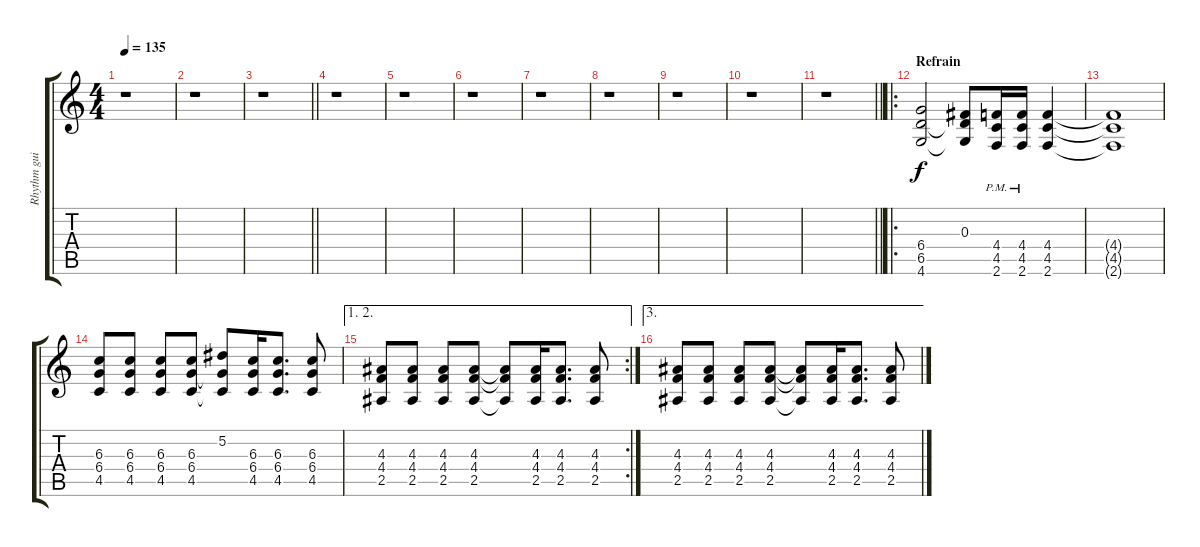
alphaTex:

\track ("Rhythm guitar" "Rhythm gui") {instrument overdrivenguitar}
\staff {score tabs}
\tuning (Eb4 Bb3 Gb3 Db3 Ab2 Eb2) {hide}
\ts (4 4)
\tempo 135
\clef g2
\ks c
r.1{dy f} |
r.1 |
\barLineRight lightlight
r.1 |
r.1 |
r.1 |
r.1 |
r.1 |
r.1 |
r.1 |
r.1 |
\barLineRight lightlight
r.1 |
\ro
\section ("" "Refrain")
(6.4 6.5 4.6).2{volume 12} (0.3 6.5{t} 4.6{t}).8 (4.4{pm} 4.5{pm} 2.6{pm}).16 (4.4{pm} 4.5{pm} 2.6{pm}).16 (4.4 4.5 2.6).4 |
(4.4{t} 4.5{t} 2.6{t}).1 |
(6.3 6.4 4.5).8 (6.3 6.4 4.5).8 (6.3 6.4 4.5).8 (6.3 6.4 4.5).8 (5.2 6.4{t} 4.5{t}).8 (6.3 6.4 4.5).16 (6.3 6.4 4.5).8{d} (6.3 6.4 4.5).8 |
\ae (1 2)
\rc 2
(4.3 4.4 2.5).8 (4.3 4.4 2.5).8 (4.3 4.4 2.5).8 (4.3 4.4 2.5).8 (4.3{t} 4.4{t} 2.5{t}).8 (4.3 4.4 2.5).16 (4.3 4.4 2.5).8{d} (4.3 4.4 2.5).8 |
\ae 3
(4.3 4.4 2.5).8 (4.3 4.4 2.5).8 (4.3 4.4 2.5).8 (4.3 4.4 2.5).8 (4.3{t} 4.4{t} 2.5{t}).8 (4.3 4.4 2.5).16 (4.3 4.4 2.5).8{d} (4.3 4.4 2.5).8
